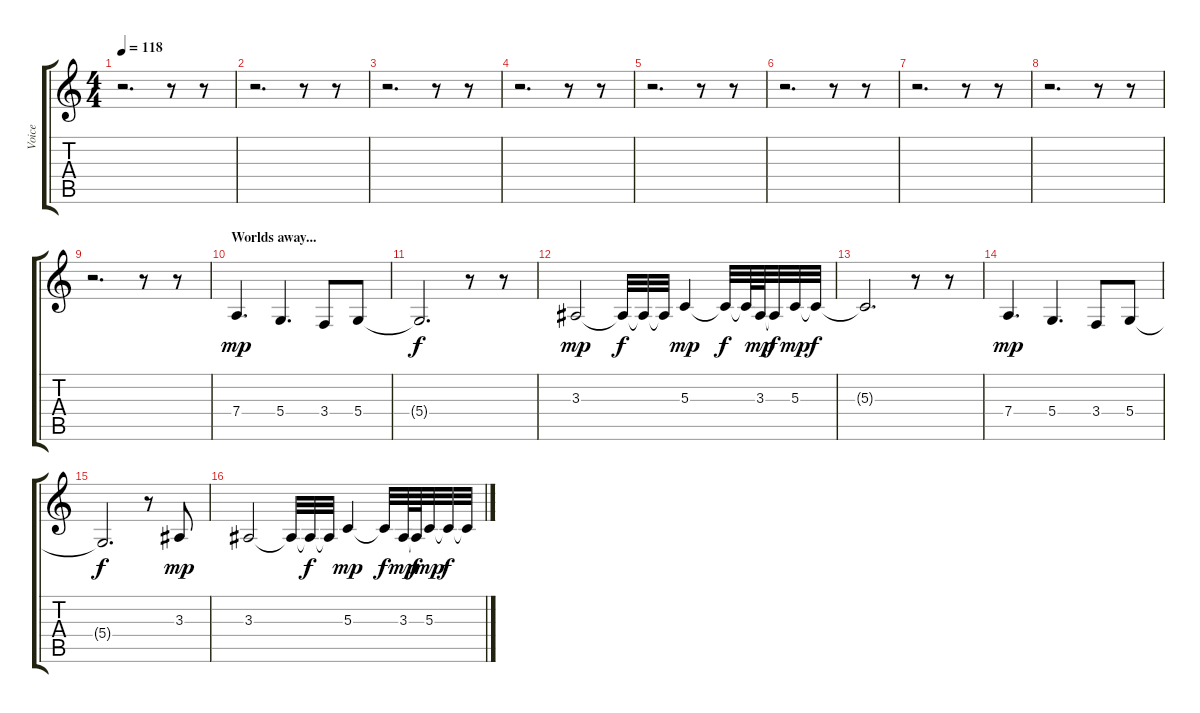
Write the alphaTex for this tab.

\track ("Voice" "Voice") {instrument choiraahs}
\staff {score tabs}
\tuning (E4 B3 G3 D3 A2 E2) {hide}
\ts (4 4)
\tempo 118
\clef g2
\ks c
r.2{d dy pp} r.8 r.8 |
r.2{d} r.8 r.8 |
r.2{d} r.8 r.8 |
r.2{d} r.8 r.8 |
r.2{d} r.8 r.8 |
r.2{d} r.8 r.8 |
r.2{d} r.8 r.8 |
r.2{d} r.8 r.8 |
r.2{d} r.8 r.8 |
\section ("" "Worlds away...")
7.4.4{d dy mp} 5.4.4{d} 3.4.8 5.4.8 |
5.4{t}.2{d dy f} r.8 r.8 |
3.3.2{dy mp} 3.3{t}.32{dy f} 3.3{t}.32 3.3{t}.32 5.3.4{dy mp} 5.3{t}.32{dy f} 5.3{t}.64 3.3.64{dy mp} 3.3{t}.32{dy f} 5.3.32{dy mp} 5.3{t}.32{dy f} |
5.3{t}.2{d} r.8 r.8 |
7.4.4{d dy mp} 5.4.4{d} 3.4.8 5.4.8 |
5.4{t}.2{d dy f} r.8 3.3.8{dy mp} |
3.3.2 3.3{t}.32 3.3{t}.32{dy f} 3.3{t}.32 5.3.4{dy mp} 5.3{t}.32{dy f} 3.3.64{dy mp} 3.3{t}.64{dy f} 5.3.32{dy mp} 5.3{t}.32{dy f} 5.3{t}.32
